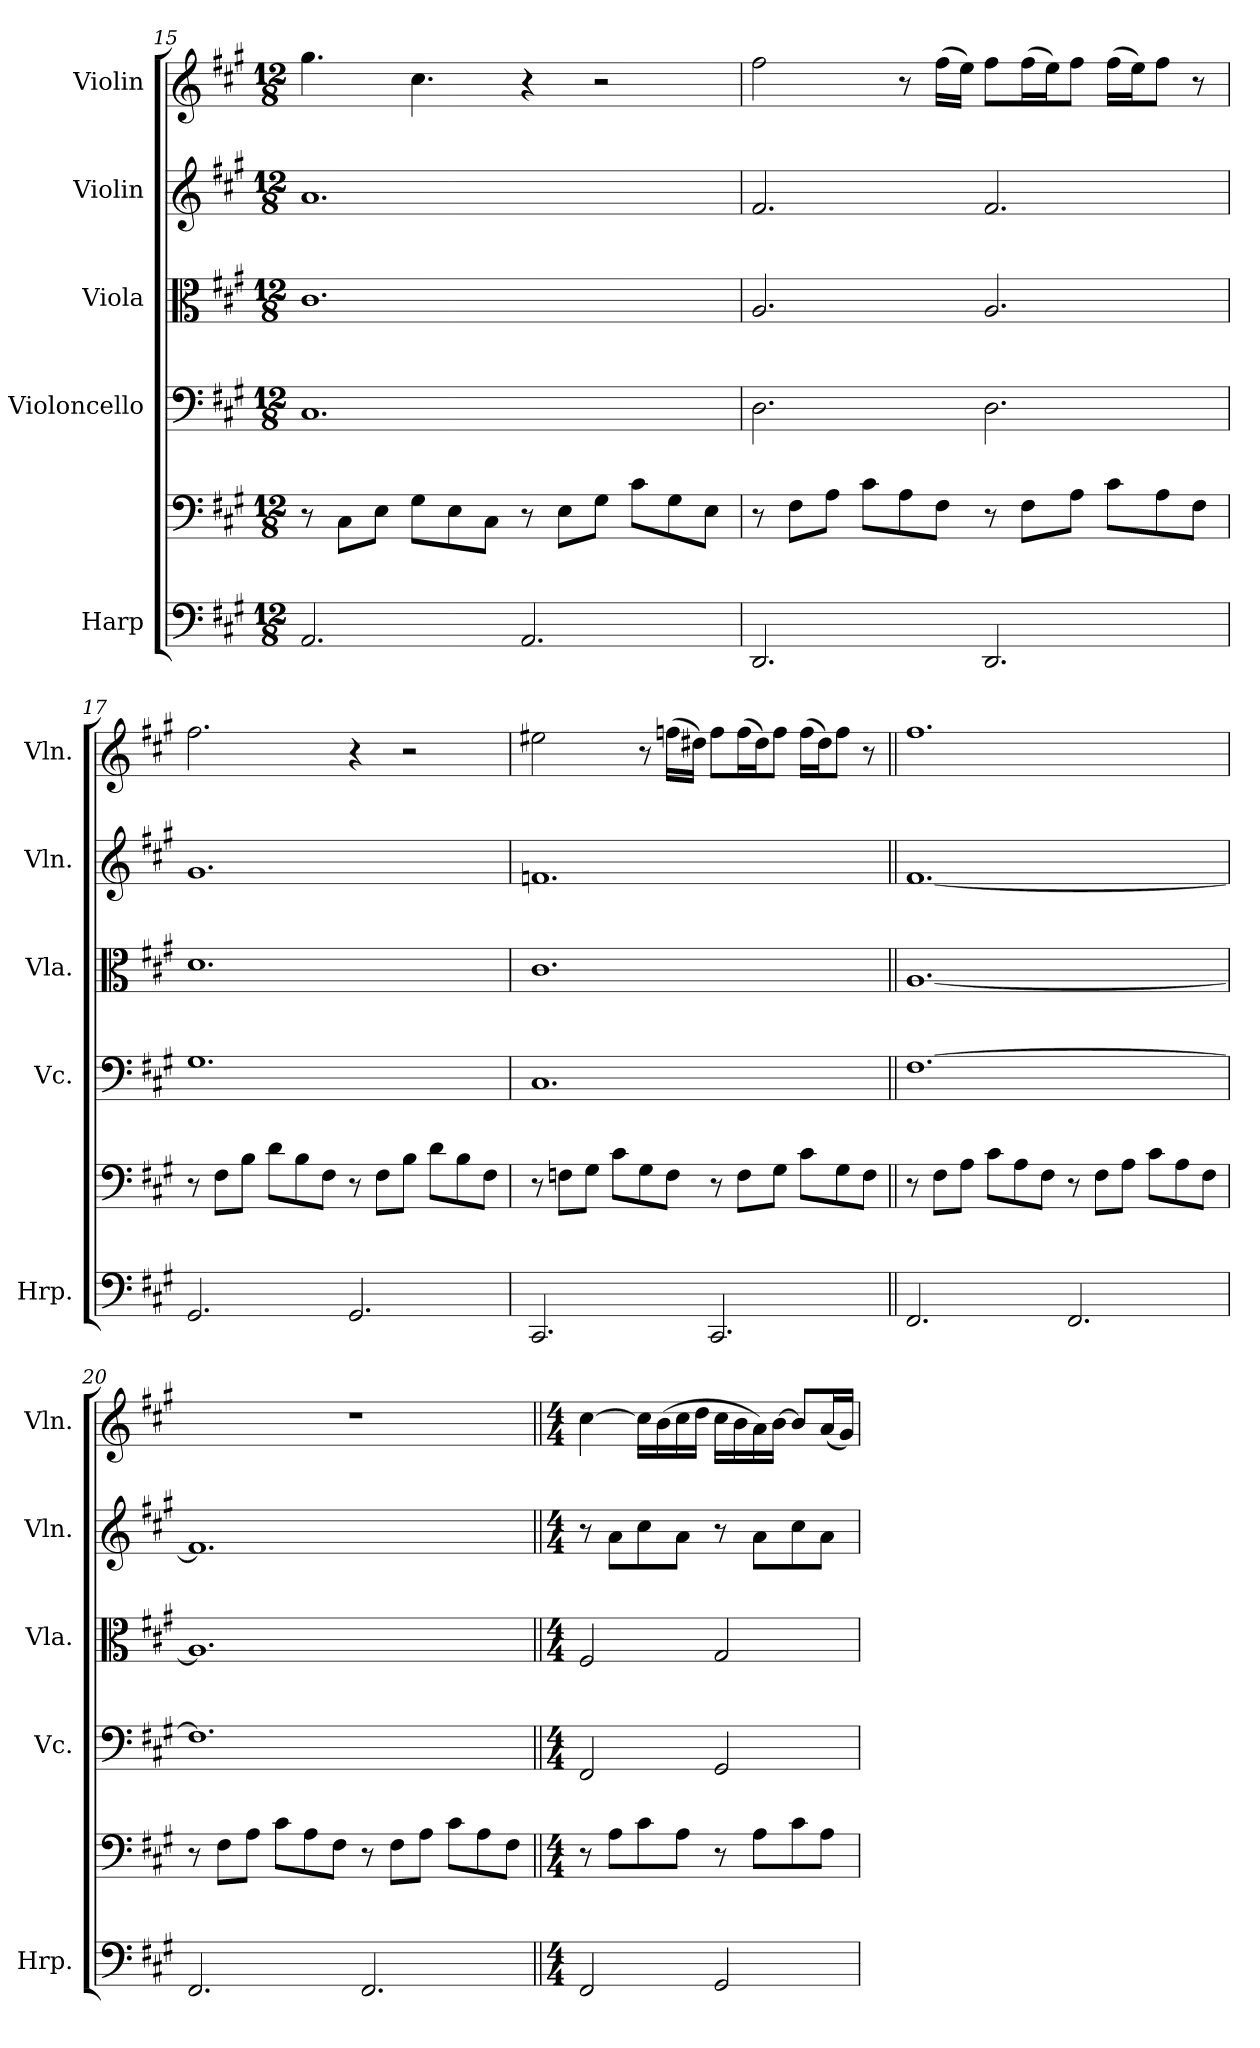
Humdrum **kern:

**kern	**kern	**kern	**kern	**kern	**kern
*part5	*part5	*part4	*part3	*part2	*part1
*staff6	*staff5	*staff4	*staff3	*staff2	*staff1
*I"Harp	*	*I"Violoncello	*I"Viola	*I"Violin	*I"Violin
*I'Hrp.	*	*I'Vc.	*I'Vla.	*I'Vln.	*I'Vln.
*clefF4	*clefF4	*clefF4	*clefC3	*clefG2	*clefG2
*k[f#c#g#]	*k[f#c#g#]	*k[f#c#g#]	*k[f#c#g#]	*k[f#c#g#]	*k[f#c#g#]
*M12/8	*M12/8	*M12/8	*M12/8	*M12/8	*M12/8
=15	=15	=15	=15	=15	=15
2.AA/	8r	1.C#	1.c#	1.a	4.gg#\
.	8C#\L	.	.	.	.
.	8E\J	.	.	.	.
.	8G#\L	.	.	.	4.cc#\
.	8E\	.	.	.	.
.	8C#\J	.	.	.	.
2.AA/	8r	.	.	.	4r
.	8E\L	.	.	.	.
.	8G#\J	.	.	.	2r
.	8c#\L	.	.	.	.
.	8G#\	.	.	.	.
.	8E\J	.	.	.	.
!!LO:PB:g=z
=16	=16	=16	=16	=16	=16
2.DD/	8r	2.D\	2.A/	2.f#/	2ff#\
.	8F#\L	.	.	.	.
.	8A\J	.	.	.	.
.	8c#\L	.	.	.	.
.	8A\	.	.	.	8r
.	8F#\J	.	.	.	(16ff#\LL
.	.	.	.	.	16ee\JJ)
2.DD/	8r	2.D\	2.A/	2.f#/	8ff#\L
.	8F#\L	.	.	.	(16ff#\L
.	.	.	.	.	16ee\J)
.	8A\J	.	.	.	8ff#\J
.	8c#\L	.	.	.	(16ff#\LL
.	.	.	.	.	16ee\J)
.	8A\	.	.	.	8ff#\J
.	8F#\J	.	.	.	8r
=17	=17	=17	=17	=17	=17
2.GG#/	8r	1.G#	1.d	1.g#	2.ff#\
.	8F#\L	.	.	.	.
.	8B\J	.	.	.	.
.	8d\L	.	.	.	.
.	8B\	.	.	.	.
.	8F#\J	.	.	.	.
2.GG#/	8r	.	.	.	4r
.	8F#\L	.	.	.	.
.	8B\J	.	.	.	2r
.	8d\L	.	.	.	.
.	8B\	.	.	.	.
.	8F#\J	.	.	.	.
=18	=18	=18	=18	=18	=18
2.CC#/	8r	1.C#	1.c#	1.fn	2ee#X\
.	8Fn\L	.	.	.	.
.	8G#\J	.	.	.	.
.	8c#\L	.	.	.	.
.	8G#\	.	.	.	8r
.	8F\J	.	.	.	(16ffn\LL
.	.	.	.	.	16dd#X\JJ)
2.CC#/	8r	.	.	.	8ff\L
.	8F\L	.	.	.	(16ff\L
.	.	.	.	.	16dd#\J)
.	8G#\J	.	.	.	8ff\J
.	8c#\L	.	.	.	(16ff\LL
.	.	.	.	.	16dd#\J)
.	8G#\	.	.	.	8ff\J
.	8F\J	.	.	.	8r
!!LO:LB:g=z
=19||	=19||	=19||	=19||	=19||	=19||
2.FF#/	8r	[1.F#	[1.A	[1.f#	1.ff#
.	8F#\L	.	.	.	.
.	8A\J	.	.	.	.
.	8c#\L	.	.	.	.
.	8A\	.	.	.	.
.	8F#\J	.	.	.	.
2.FF#/	8r	.	.	.	.
.	8F#\L	.	.	.	.
.	8A\J	.	.	.	.
.	8c#\L	.	.	.	.
.	8A\	.	.	.	.
.	8F#\J	.	.	.	.
=20	=20	=20	=20	=20	=20
2.FF#/	8r	1.F#]	1.A]	1.f#]	1.r
.	8F#\L	.	.	.	.
.	8A\J	.	.	.	.
.	8c#\L	.	.	.	.
.	8A\	.	.	.	.
.	8F#\J	.	.	.	.
2.FF#/	8r	.	.	.	.
.	8F#\L	.	.	.	.
.	8A\J	.	.	.	.
.	8c#\L	.	.	.	.
.	8A\	.	.	.	.
.	8F#\J	.	.	.	.
=21||	=21||	=21||	=21||	=21||	=21||
*M4/4	*M4/4	*M4/4	*M4/4	*M4/4	*M4/4
2FF#/	8r	2FF#/	2F#/	8r	[4cc#\
.	8A\L	.	.	8a\L	.
.	8c#\	.	.	8cc#\	16cc#\LL]
.	.	.	.	.	(16b\
.	8A\J	.	.	8a\J	16cc#\
.	.	.	.	.	16dd\JJ
2GG#/	8r	2GG#/	2G#/	8r	16cc#\LL
.	.	.	.	.	16b\
.	8A\L	.	.	8a\L	16a\)
.	.	.	.	.	[16b\JJ
.	8c#\	.	.	8cc#\	8b/L]
.	8A\J	.	.	8a\J	(16a/L
.	.	.	.	.	16g#/JJ)
=	=	=	=	=	=
*-	*-	*-	*-	*-	*-
